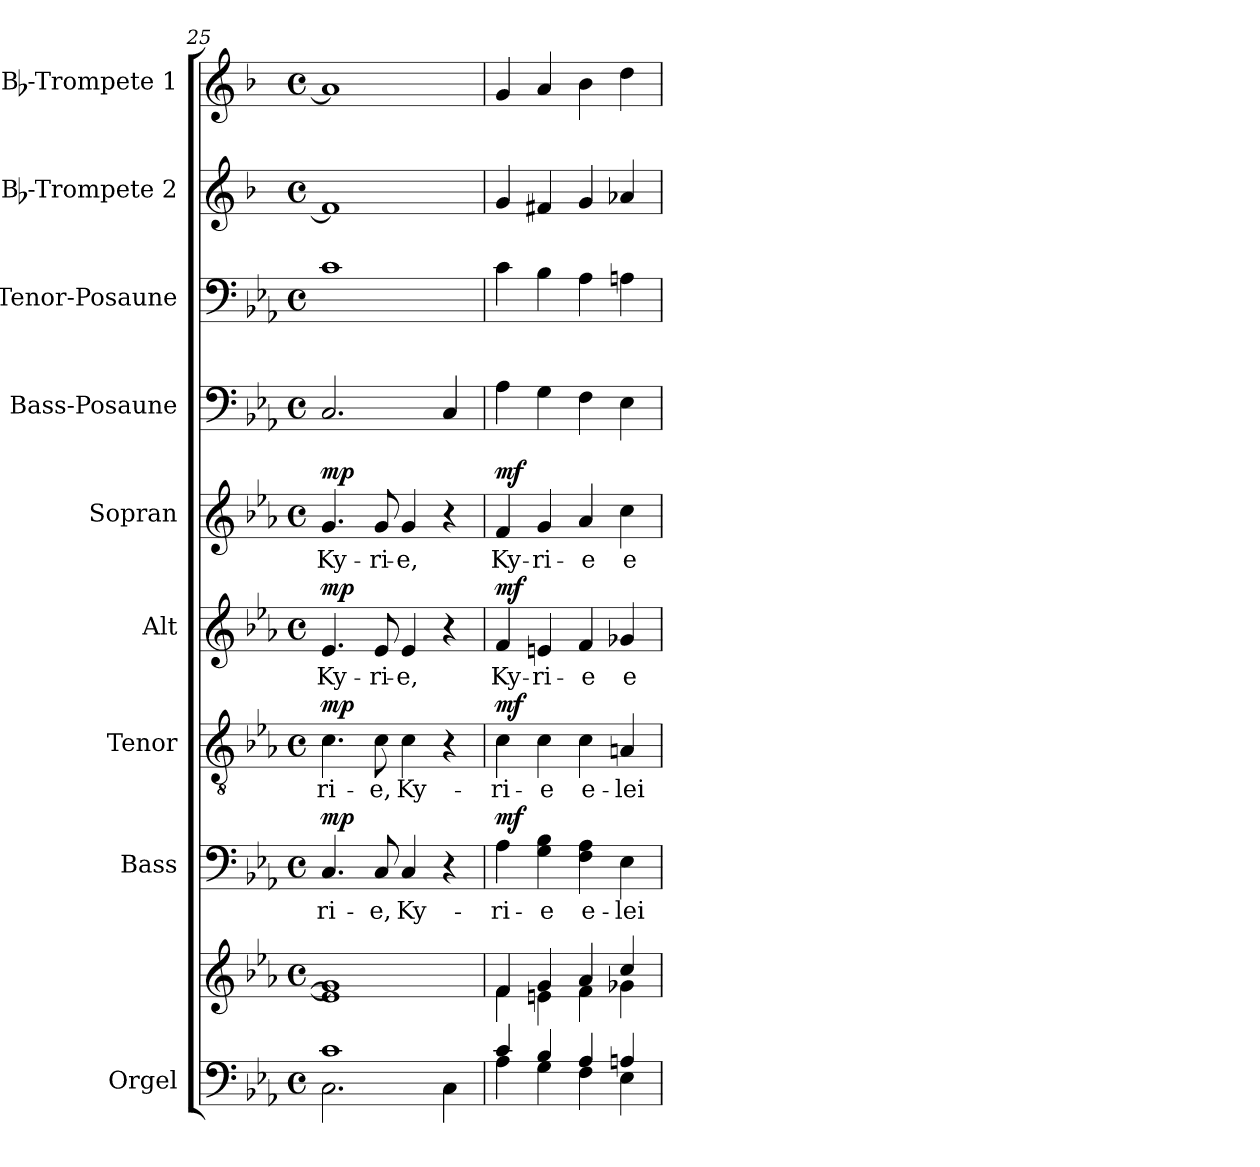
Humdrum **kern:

**kern	**kern	**kern	**text	**dynam	**kern	**text	**dynam	**kern	**text	**dynam	**kern	**text	**dynam	**kern	**kern	**kern	**kern
*part9	*part9	*part8	*part8	*part8	*part7	*part7	*part7	*part6	*part6	*part6	*part5	*part5	*part5	*part4	*part3	*part2	*part1
*staff10	*staff9	*staff8	*staff8	*staff8	*staff7	*staff7	*staff7	*staff6	*staff6	*staff6	*staff5	*staff5	*staff5	*staff4	*staff3	*staff2	*staff1
*I"Orgel	*	*I"Bass	*	*	*I"Tenor	*	*	*I"Alt	*	*	*I"Sopran	*	*	*I"Bass-Posaune	*I"Tenor-Posaune	*I"Bb-Trompete 2	*I"Bb-Trompete 1
*I'Org.	*	*I'B.	*	*	*I'T.	*	*	*I'A.	*	*	*I'S.	*	*	*I'B. Pos.	*I'T. Pos.	*I'Trp. 2	*I'Trp. 1
!!LO:PB:g=z
*clefF4	*clefG2	*clefF4	*	*	*clefGv2	*	*	*clefG2	*	*	*clefG2	*	*	*clefF4	*clefF4	*clefG2	*clefG2
*	*	*	*	*	*	*	*	*	*	*	*	*	*	*	*	*ITrd1c2	*ITrd1c2
*k[b-e-a-]	*k[b-e-a-]	*k[b-e-a-]	*	*	*k[b-e-a-]	*	*	*k[b-e-a-]	*	*	*k[b-e-a-]	*	*	*k[b-e-a-]	*k[b-e-a-]	*k[b-e-a-]	*k[b-e-a-]
*E-:	*E-:	*E-:	*	*	*E-:	*	*	*E-:	*	*	*E-:	*	*	*E-:	*E-:	*E-:	*E-:
*M4/4	*M4/4	*M4/4	*	*	*M4/4	*	*	*M4/4	*	*	*M4/4	*	*	*M4/4	*M4/4	*M4/4	*M4/4
*met(c)	*met(c)	*met(c)	*	*	*met(c)	*	*	*met(c)	*	*	*met(c)	*	*	*met(c)	*met(c)	*met(c)	*met(c)
=25	=25	=25	=25	=25	=25	=25	=25	=25	=25	=25	=25	=25	=25	=25	=25	=25	=25
*^	*^	*	*	*	*	*	*	*	*	*	*	*	*	*	*	*	*
!	!	!	!	!	!LO:LY:b	!LO:DY:a	!	!LO:LY:b	!LO:DY:a	!	!LO:LY:b	!LO:DY:a	!	!LO:LY:b	!LO:DY:a	!	!	!	!
1c	2.C\	1g]	1e-]	4.C/	-ri-	mp	4.c\	-ri-	mp	4.e-/	Ky-	mp	4.g/	Ky-	mp	2.C/	1c	1e-]	1g]
!	!	!	!	!	!LO:LY:b	!	!	!LO:LY:b	!	!	!LO:LY:b	!	!	!LO:LY:b	!	!	!	!	!
.	.	.	.	8C/	-e,	.	8c\	-e,	.	8e-/	-ri-	.	8g/	-ri-	.	.	.	.	.
!	!	!	!	!	!LO:LY:b	!	!	!LO:LY:b	!	!	!LO:LY:b	!	!	!LO:LY:b	!	!	!	!	!
.	.	.	.	4C/	Ky-	.	4c\	Ky-	.	4e-/	-e,	.	4g/	-e,	.	.	.	.	.
.	4C\	.	.	4r	.	.	4r	.	.	4r	.	.	4r	.	.	4C/	.	.	.
=26	=26	=26	=26	=26	=26	=26	=26	=26	=26	=26	=26	=26	=26	=26	=26	=26	=26	=26	=26
!	!	!	!	!	!LO:LY:b	!LO:DY:a	!	!LO:LY:b	!LO:DY:a	!	!LO:LY:b	!LO:DY:a	!	!LO:LY:b	!LO:DY:a	!	!	!	!
4c/	4A-\	4f/	4f\	4A-\	-ri-	mf	4c\	-ri-	mf	4f/	Ky-	mf	4f/	Ky-	mf	4A-\	4c\	4f/	4f/
!	!	!	!	!	!LO:LY:b	!	!	!LO:LY:b	!	!	!LO:LY:b	!	!	!LO:LY:b	!	!	!	!	!
4B-/	4G\	4g/	4en\	4G\ 4B-\	-e	.	4c\	-e	.	4en/	-ri-	.	4g/	-ri-	.	4G\	4B-\	4en/	4g/
!	!	!	!	!	!LO:LY:b	!	!	!LO:LY:b	!	!	!LO:LY:b	!	!	!LO:LY:b	!	!	!	!	!
4A-/	4F\	4a-/	4f\	4F\ 4A-\	e-	.	4c\	e-	.	4f/	-e	.	4a-/	-e	.	4F\	4A-\	4f/	4a-\
!	!	!	!	!	!LO:LY:b	!	!	!LO:LY:b	!	!	!LO:LY:b	!	!	!LO:LY:b	!	!	!	!	!
4An/	4E-\	4cc/	4g-X\	4E-\	-lei-	.	4An/	-lei-	.	4g-X/	e-	.	4cc\	e-	.	4E-\	4An\	4g-X/	4cc\
*v	*v	*	*	*	*	*	*	*	*	*	*	*	*	*	*	*	*	*	*
*	*v	*v	*	*	*	*	*	*	*	*	*	*	*	*	*	*	*	*
=	=	=	=	=	=	=	=	=	=	=	=	=	=	=	=	=	=
*-	*-	*-	*-	*-	*-	*-	*-	*-	*-	*-	*-	*-	*-	*-	*-	*-	*-
